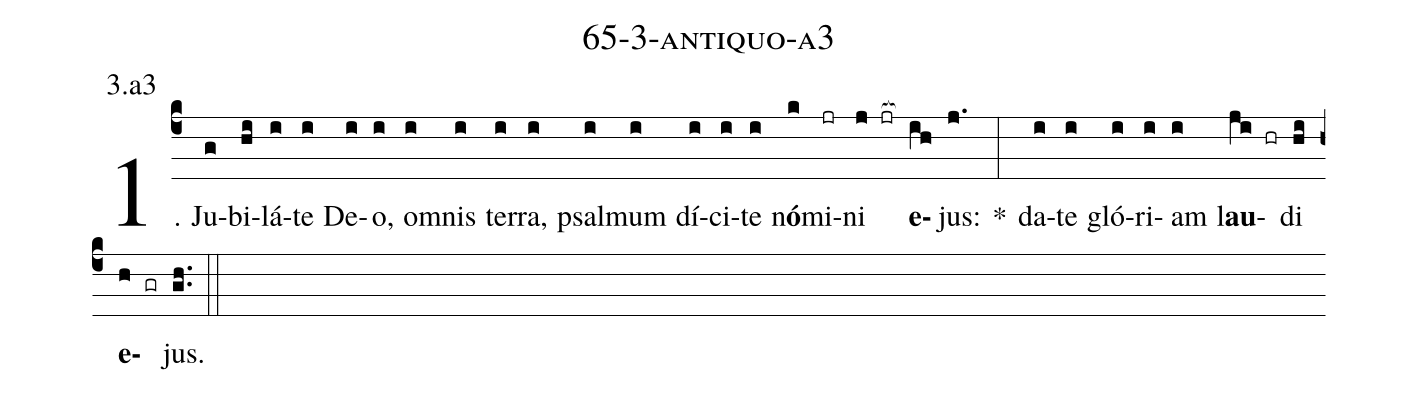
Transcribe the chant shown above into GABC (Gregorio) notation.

name: 65-3-antiquo-a3;
annotation: 3.a3;
%%
(c4)1. Ju(g)bi(hi)lá(i)te(i) De(i)o,(i) om(i)nis(i) ter(i)ra,(i) psal(i)mum(i) dí(i)ci(i)te(i) n<b>ó</b>(k)mi(jr)ni(j jr[ocb:1{]) <b>e</b>(ih[ocb:0}])jus:(j.) *(:) da(i)te(i) gló(i)ri(i)am(i) l<b>au</b>(ji hr)di(hi) <b>e</b>(h gr)jus.(gh..) (::)
